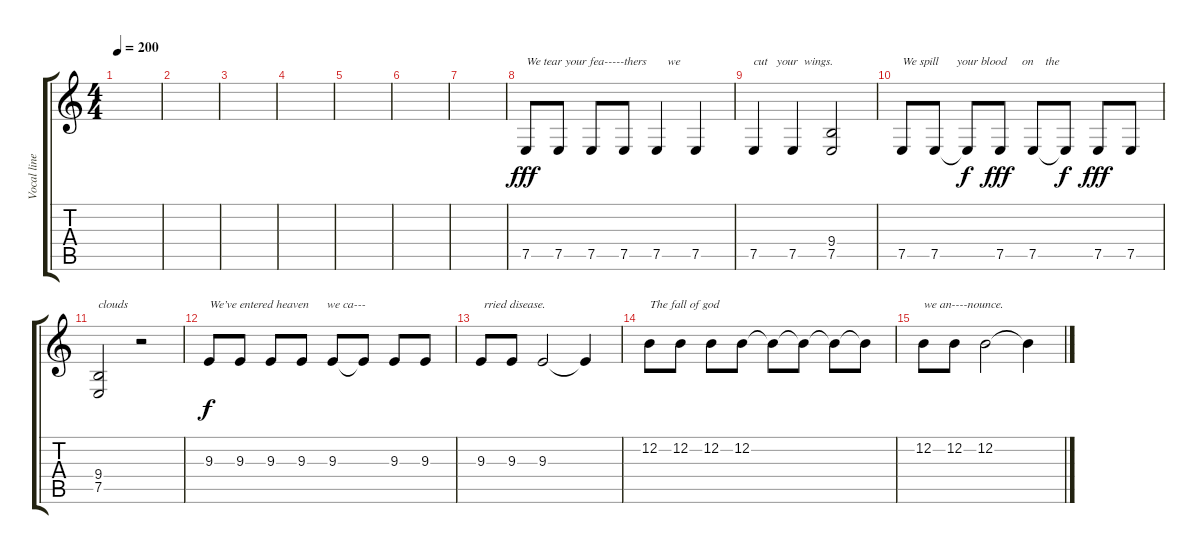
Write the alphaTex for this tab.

\track ("Vocal line" "Vocal line") {instrument choiraahs}
\staff {score tabs}
\tuning (E4 B3 G3 D3 A2 E2) {hide}
\ts (4 4)
\tempo 200
\clef g2
\ks c
|
|
|
|
|
|
|
7.5.8{txt "We tear your fea-----thers       we " dy fff} 7.5.8 7.5.8 7.5.8 7.5.4 7.5.4 |
7.5.4{txt "cut   your  wings."} 7.5.4 (9.4 7.5).2 |
7.5.8{txt "We spill      your blood     on    the "} 7.5.8 7.5{t}.8{dy f} 7.5.8{dy fff} 7.5.8 7.5{t}.8{dy f} 7.5.8{dy fff} 7.5.8 |
(9.4 7.5).2{txt "clouds"} r.2 |
9.3.8{txt "We’ve entered heaven      we ca---" dy f} 9.3.8 9.3.8 9.3.8 9.3.8 9.3{t}.8 9.3.8 9.3.8 |
9.3.8{txt " rried disease."} 9.3.8 9.3.2 9.3{t}.4 |
12.2.8{txt "The fall of god "} 12.2.8 12.2.8 12.2.8 12.2{t}.8 12.2{t}.8 12.2{t}.8 12.2{t}.8 |
12.2.8{txt "we an----nounce."} 12.2.8 12.2.2 12.2{t}.4
